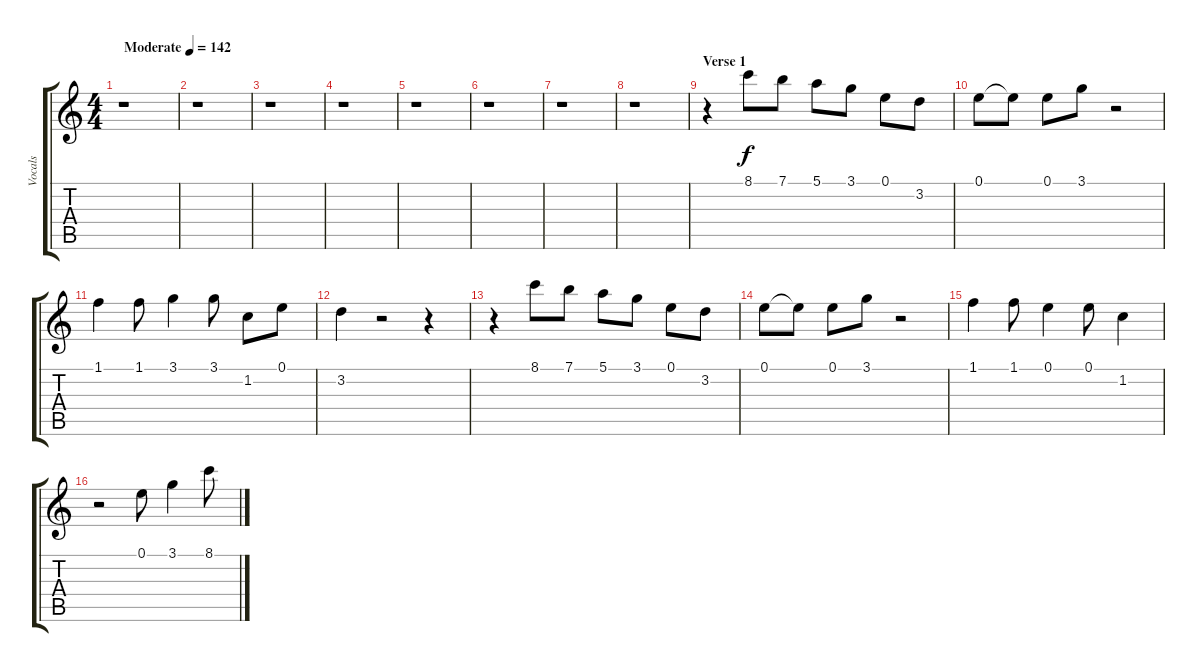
\track ("Vocals" "Vocals") {instrument electricguitarmuted}
\staff {score tabs}
\tuning (E4 B3 G3 D3 A2 E2) {hide}
\ts (4 4)
\tempo (142 "Moderate")
\clef g2
\ks c
r.1{dy f instrument electricguitarmuted} |
r.1 |
r.1 |
r.1 |
r.1 |
r.1 |
r.1 |
r.1 |
\section ("" "Verse 1")
r.4 8.1.8 7.1.8 5.1.8 3.1.8 0.1.8 3.2.8 |
0.1.8 0.1{t}.8 0.1.8 3.1.8 r.2 |
1.1.4 1.1.8 3.1.4 3.1.8 1.2.8 0.1.8 |
3.2.4 r.2 r.4 |
r.4 8.1.8 7.1.8 5.1.8 3.1.8 0.1.8 3.2.8 |
0.1.8 0.1{t}.8 0.1.8 3.1.8 r.2 |
1.1.4 1.1.8 0.1.4 0.1.8 1.2.4 |
r.2 0.1.8 3.1.4 8.1.8
